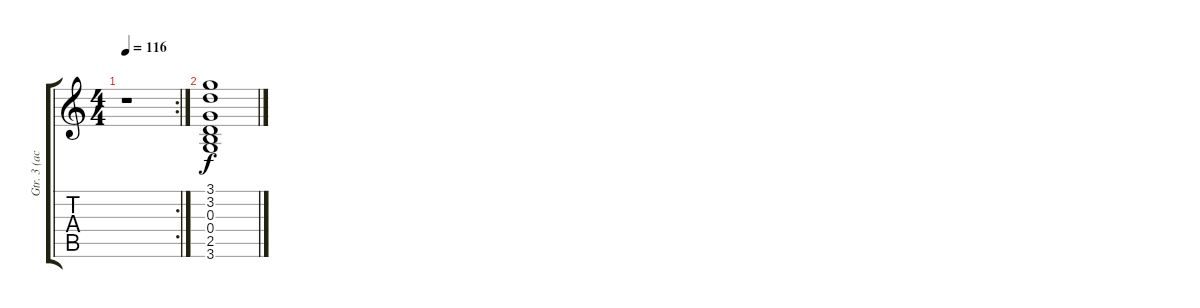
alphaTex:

\track ("Gtr. 3 (acous. steel)" "Gtr. 3 (ac") {instrument acousticguitarsteel}
\staff {score tabs}
\tuning (E4 B3 G3 D3 A2 E2) {hide}
\rc 2
\ts (4 4)
\tempo 116
\clef g2
\ks c
r.1{dy f} |
(3.1 3.2 0.3 0.4 2.5 3.6).1
